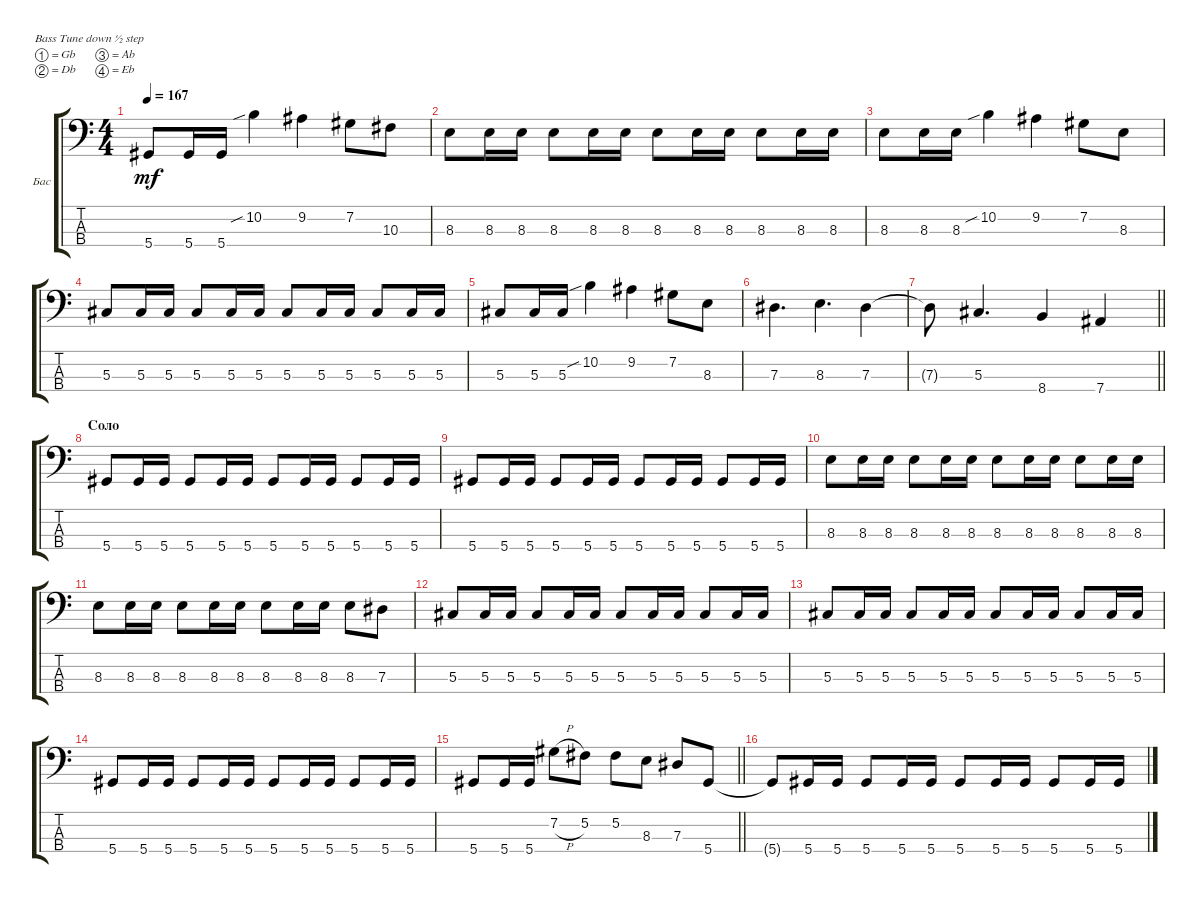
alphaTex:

\bracketExtendMode groupsimilarinstruments
\firstSystemTrackNameOrientation horizontal
\otherSystemsTrackNameOrientation horizontal
\track ("Виталий Дубинин" "Бас") {instrument electricbassfinger}
\staff {score tabs}
\tuning (Gb2 Db2 Ab1 Eb1)
\ts (4 4)
\tempo 167
\clef f4
\ks aminor
5.4.8{dy mf} 5.4.16 5.4.16 10.2{sib}.4 9.2.4 7.2.8 10.3.8 |
8.3.8 8.3.16 8.3.16 8.3.8 8.3.16 8.3.16 8.3.8 8.3.16 8.3.16 8.3.8 8.3.16 8.3.16 |
8.3.8 8.3.16 8.3.16 10.2{sib}.4 9.2.4 7.2.8 8.3.8 |
5.3.8 5.3.16 5.3.16 5.3.8 5.3.16 5.3.16 5.3.8 5.3.16 5.3.16 5.3.8 5.3.16 5.3.16 |
5.3.8 5.3.16 5.3.16 10.2{sib}.4 9.2.4 7.2.8 8.3.8 |
7.3.4{d} 8.3.4{d} 7.3.4 |
\barLineRight lightlight
7.3{t}.8 5.3.4{d} 8.4.4 7.4.4 |
\section ("" "Соло")
5.4.8 5.4.16 5.4.16 5.4.8 5.4.16 5.4.16 5.4.8 5.4.16 5.4.16 5.4.8 5.4.16 5.4.16 |
5.4.8 5.4.16 5.4.16 5.4.8 5.4.16 5.4.16 5.4.8 5.4.16 5.4.16 5.4.8 5.4.16 5.4.16 |
8.3.8 8.3.16 8.3.16 8.3.8 8.3.16 8.3.16 8.3.8 8.3.16 8.3.16 8.3.8 8.3.16 8.3.16 |
8.3.8 8.3.16 8.3.16 8.3.8 8.3.16 8.3.16 8.3.8 8.3.16 8.3.16 8.3.8 7.3.8 |
5.3.8 5.3.16 5.3.16 5.3.8 5.3.16 5.3.16 5.3.8 5.3.16 5.3.16 5.3.8 5.3.16 5.3.16 |
5.3.8 5.3.16 5.3.16 5.3.8 5.3.16 5.3.16 5.3.8 5.3.16 5.3.16 5.3.8 5.3.16 5.3.16 |
5.4.8 5.4.16 5.4.16 5.4.8 5.4.16 5.4.16 5.4.8 5.4.16 5.4.16 5.4.8 5.4.16 5.4.16 |
\barLineRight lightlight
5.4.8 5.4.16 5.4.16 7.2{h}.8 5.2.8 5.2.8 8.3.8 7.3.8 5.4.8 |
5.4{t}.8 5.4.16 5.4.16 5.4.8 5.4.16 5.4.16 5.4.8 5.4.16 5.4.16 5.4.8 5.4.16 5.4.16
